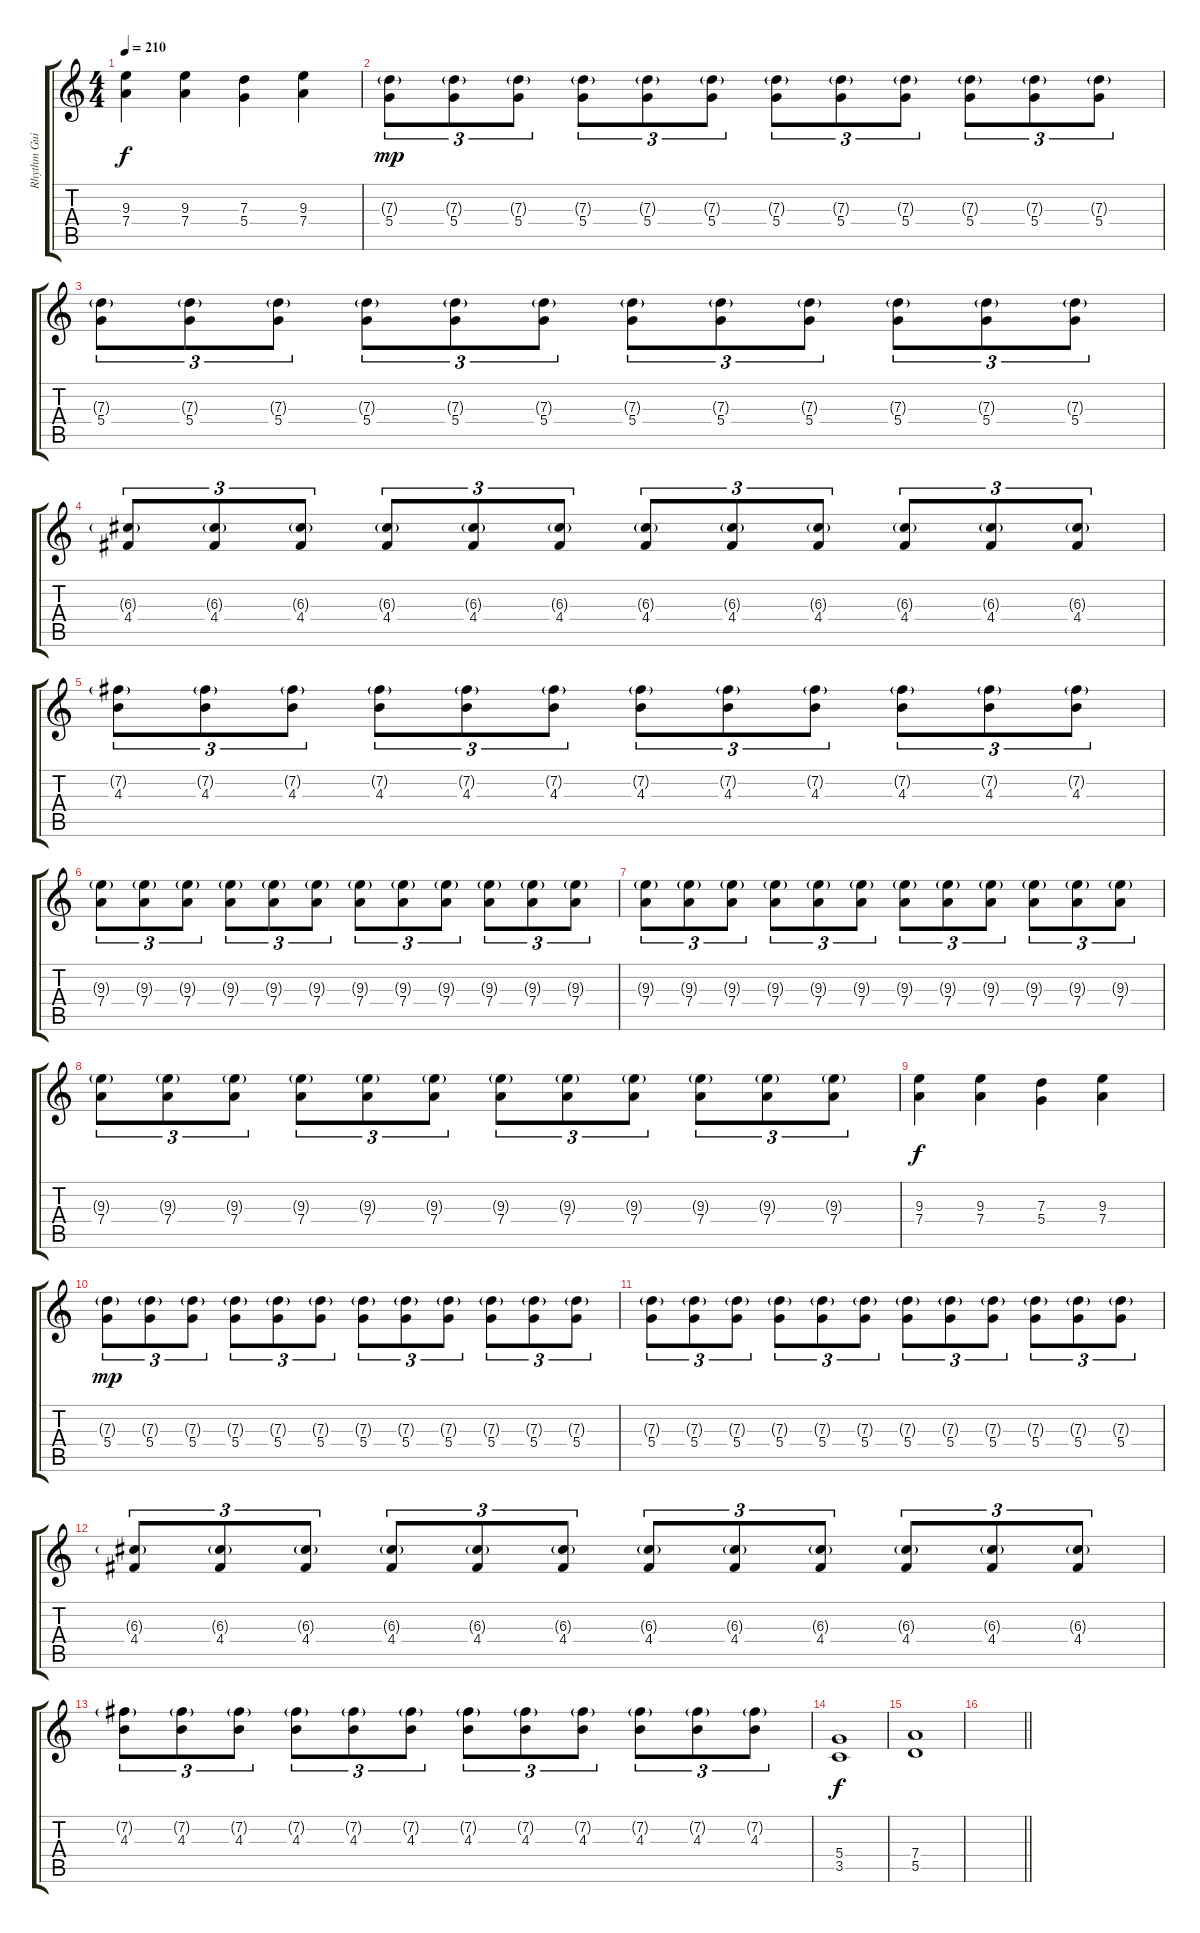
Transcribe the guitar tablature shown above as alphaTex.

\track ("Rhythm Guitar" "Rhythm Gui") {instrument distortionguitar}
\staff {score tabs}
\tuning (E4 B3 G3 D3 A2 E2) {hide}
\ts (4 4)
\tempo 210
\clef g2
\ks c
(9.3 7.4).4{dy f} (9.3 7.4).4 (7.3 5.4).4 (9.3 7.4).4 |
(7.3{g} 5.4).8{tu (3 2) dy mp} (7.3{g} 5.4).8{tu (3 2)} (7.3{g} 5.4).8{tu (3 2)} (7.3{g} 5.4).8{tu (3 2)} (7.3{g} 5.4).8{tu (3 2)} (7.3{g} 5.4).8{tu (3 2)} (7.3{g} 5.4).8{tu (3 2)} (7.3{g} 5.4).8{tu (3 2)} (7.3{g} 5.4).8{tu (3 2)} (7.3{g} 5.4).8{tu (3 2)} (7.3{g} 5.4).8{tu (3 2)} (7.3{g} 5.4).8{tu (3 2)} |
(7.3{g} 5.4).8{tu (3 2)} (7.3{g} 5.4).8{tu (3 2)} (7.3{g} 5.4).8{tu (3 2)} (7.3{g} 5.4).8{tu (3 2)} (7.3{g} 5.4).8{tu (3 2)} (7.3{g} 5.4).8{tu (3 2)} (7.3{g} 5.4).8{tu (3 2)} (7.3{g} 5.4).8{tu (3 2)} (7.3{g} 5.4).8{tu (3 2)} (7.3{g} 5.4).8{tu (3 2)} (7.3{g} 5.4).8{tu (3 2)} (7.3{g} 5.4).8{tu (3 2)} |
(6.3{g} 4.4).8{tu (3 2)} (6.3{g} 4.4).8{tu (3 2)} (6.3{g} 4.4).8{tu (3 2)} (6.3{g} 4.4).8{tu (3 2)} (6.3{g} 4.4).8{tu (3 2)} (6.3{g} 4.4).8{tu (3 2)} (6.3{g} 4.4).8{tu (3 2)} (6.3{g} 4.4).8{tu (3 2)} (6.3{g} 4.4).8{tu (3 2)} (6.3{g} 4.4).8{tu (3 2)} (6.3{g} 4.4).8{tu (3 2)} (6.3{g} 4.4).8{tu (3 2)} |
(7.2{g} 4.3).8{tu (3 2)} (7.2{g} 4.3).8{tu (3 2)} (7.2{g} 4.3).8{tu (3 2)} (7.2{g} 4.3).8{tu (3 2)} (7.2{g} 4.3).8{tu (3 2)} (7.2{g} 4.3).8{tu (3 2)} (7.2{g} 4.3).8{tu (3 2)} (7.2{g} 4.3).8{tu (3 2)} (7.2{g} 4.3).8{tu (3 2)} (7.2{g} 4.3).8{tu (3 2)} (7.2{g} 4.3).8{tu (3 2)} (7.2{g} 4.3).8{tu (3 2)} |
(9.3{g} 7.4).8{tu (3 2)} (9.3{g} 7.4).8{tu (3 2)} (9.3{g} 7.4).8{tu (3 2)} (9.3{g} 7.4).8{tu (3 2)} (9.3{g} 7.4).8{tu (3 2)} (9.3{g} 7.4).8{tu (3 2)} (9.3{g} 7.4).8{tu (3 2)} (9.3{g} 7.4).8{tu (3 2)} (9.3{g} 7.4).8{tu (3 2)} (9.3{g} 7.4).8{tu (3 2)} (9.3{g} 7.4).8{tu (3 2)} (9.3{g} 7.4).8{tu (3 2)} |
(9.3{g} 7.4).8{tu (3 2)} (9.3{g} 7.4).8{tu (3 2)} (9.3{g} 7.4).8{tu (3 2)} (9.3{g} 7.4).8{tu (3 2)} (9.3{g} 7.4).8{tu (3 2)} (9.3{g} 7.4).8{tu (3 2)} (9.3{g} 7.4).8{tu (3 2)} (9.3{g} 7.4).8{tu (3 2)} (9.3{g} 7.4).8{tu (3 2)} (9.3{g} 7.4).8{tu (3 2)} (9.3{g} 7.4).8{tu (3 2)} (9.3{g} 7.4).8{tu (3 2)} |
(9.3{g} 7.4).8{tu (3 2)} (9.3{g} 7.4).8{tu (3 2)} (9.3{g} 7.4).8{tu (3 2)} (9.3{g} 7.4).8{tu (3 2)} (9.3{g} 7.4).8{tu (3 2)} (9.3{g} 7.4).8{tu (3 2)} (9.3{g} 7.4).8{tu (3 2)} (9.3{g} 7.4).8{tu (3 2)} (9.3{g} 7.4).8{tu (3 2)} (9.3{g} 7.4).8{tu (3 2)} (9.3{g} 7.4).8{tu (3 2)} (9.3{g} 7.4).8{tu (3 2)} |
(9.3 7.4).4{dy f} (9.3 7.4).4 (7.3 5.4).4 (9.3 7.4).4 |
(7.3{g} 5.4).8{tu (3 2) dy mp} (7.3{g} 5.4).8{tu (3 2)} (7.3{g} 5.4).8{tu (3 2)} (7.3{g} 5.4).8{tu (3 2)} (7.3{g} 5.4).8{tu (3 2)} (7.3{g} 5.4).8{tu (3 2)} (7.3{g} 5.4).8{tu (3 2)} (7.3{g} 5.4).8{tu (3 2)} (7.3{g} 5.4).8{tu (3 2)} (7.3{g} 5.4).8{tu (3 2)} (7.3{g} 5.4).8{tu (3 2)} (7.3{g} 5.4).8{tu (3 2)} |
(7.3{g} 5.4).8{tu (3 2)} (7.3{g} 5.4).8{tu (3 2)} (7.3{g} 5.4).8{tu (3 2)} (7.3{g} 5.4).8{tu (3 2)} (7.3{g} 5.4).8{tu (3 2)} (7.3{g} 5.4).8{tu (3 2)} (7.3{g} 5.4).8{tu (3 2)} (7.3{g} 5.4).8{tu (3 2)} (7.3{g} 5.4).8{tu (3 2)} (7.3{g} 5.4).8{tu (3 2)} (7.3{g} 5.4).8{tu (3 2)} (7.3{g} 5.4).8{tu (3 2)} |
(6.3{g} 4.4).8{tu (3 2)} (6.3{g} 4.4).8{tu (3 2)} (6.3{g} 4.4).8{tu (3 2)} (6.3{g} 4.4).8{tu (3 2)} (6.3{g} 4.4).8{tu (3 2)} (6.3{g} 4.4).8{tu (3 2)} (6.3{g} 4.4).8{tu (3 2)} (6.3{g} 4.4).8{tu (3 2)} (6.3{g} 4.4).8{tu (3 2)} (6.3{g} 4.4).8{tu (3 2)} (6.3{g} 4.4).8{tu (3 2)} (6.3{g} 4.4).8{tu (3 2)} |
(7.2{g} 4.3).8{tu (3 2)} (7.2{g} 4.3).8{tu (3 2)} (7.2{g} 4.3).8{tu (3 2)} (7.2{g} 4.3).8{tu (3 2)} (7.2{g} 4.3).8{tu (3 2)} (7.2{g} 4.3).8{tu (3 2)} (7.2{g} 4.3).8{tu (3 2)} (7.2{g} 4.3).8{tu (3 2)} (7.2{g} 4.3).8{tu (3 2)} (7.2{g} 4.3).8{tu (3 2)} (7.2{g} 4.3).8{tu (3 2)} (7.2{g} 4.3).8{tu (3 2)} |
(5.4 3.5).1{dy f} |
(7.4 5.5).1 |
\barLineRight lightlight
